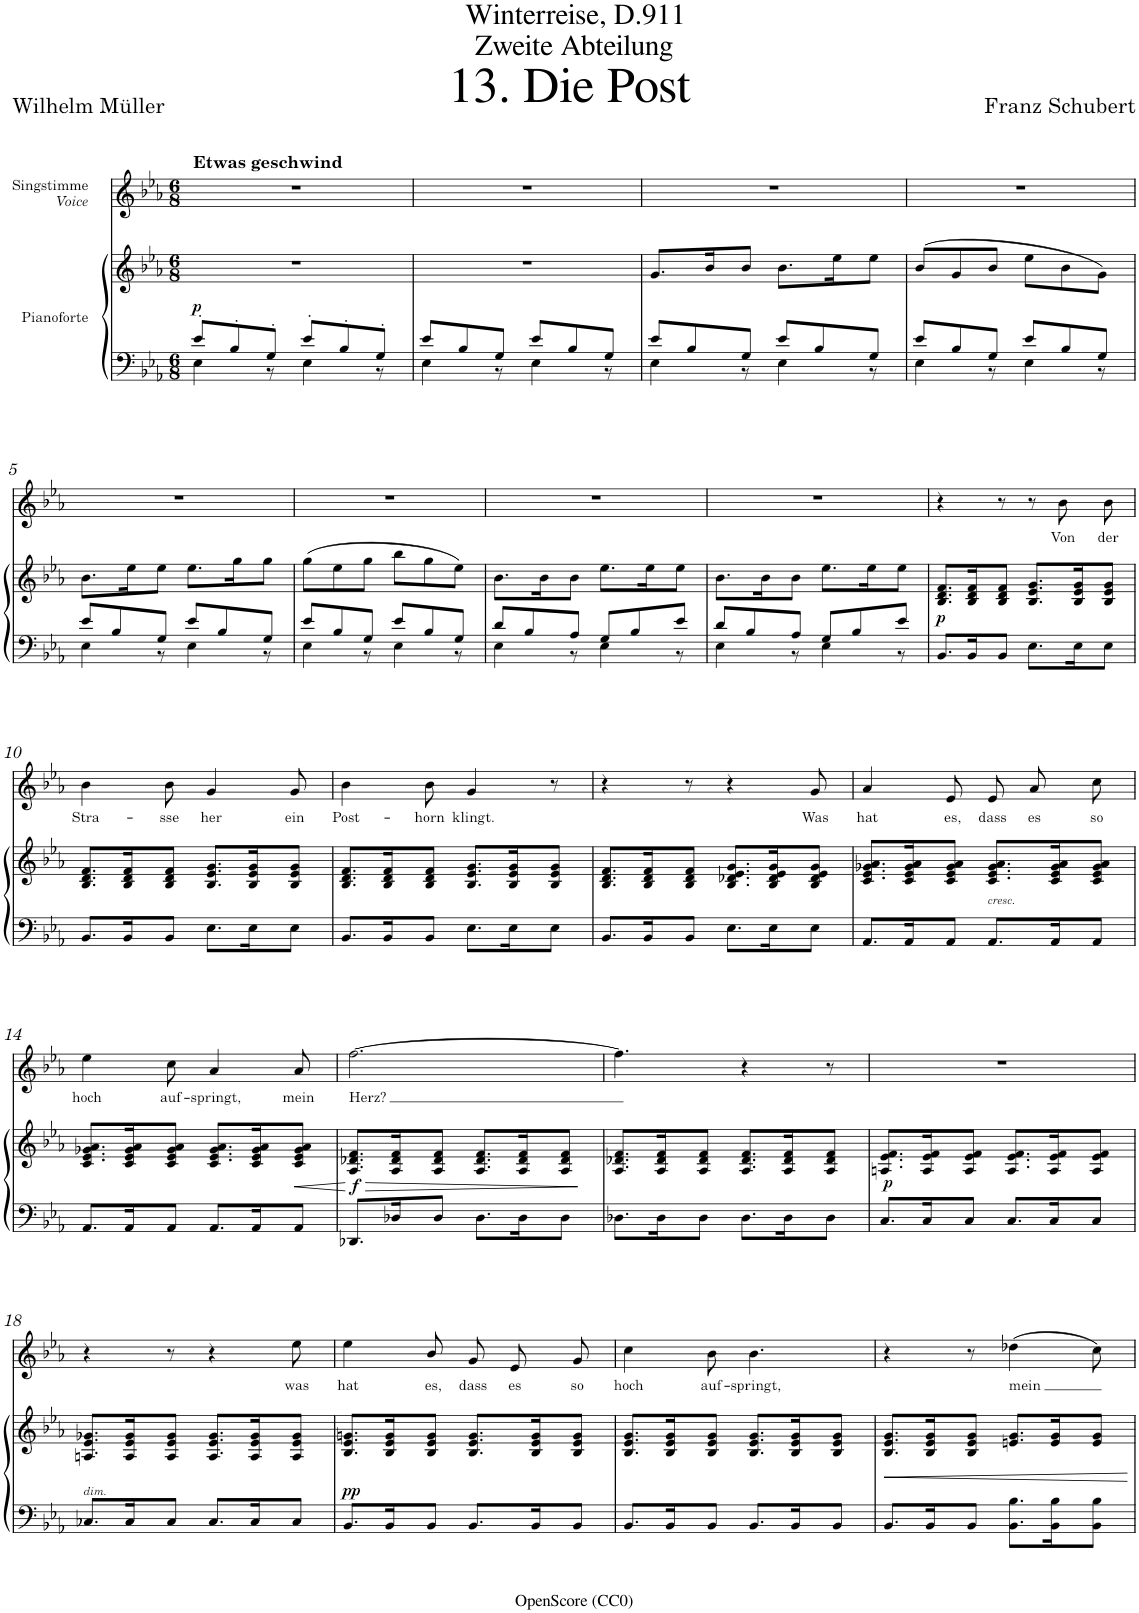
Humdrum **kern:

**kern	**kern	**dynam	**kern	**text
*part2	*part2	*part2	*part1	*part1
*staff3	*staff2	*staff2/3	*staff1	*staff1
*I"Pianoforte	*	*	*I"Singstimme Voice	*
*I'Pno	*	*	*	*
*clefF4	*clefG2	*	*clefG2	*
*k[b-e-a-]	*k[b-e-a-]	*	*k[b-e-a-]	*
*M6/8	*M6/8	*	*M6/8	*
=1	=1	=1	=1	=1
*^	*	*	*	*
!	!	!	!	!LO:TX:a:B:t=Etwas geschwind	!
!	!	!	!LO:DY:b	!	!
8e-'/L	4E-\	2.r	p	2.r	.
8B-'/	.	.	.	.	.
8G'/J	8r	.	.	.	.
8e-'/L	4E-\	.	.	.	.
8B-'/	.	.	.	.	.
8G'/J	8r	.	.	.	.
=2	=2	=2	=2	=2	=2
8e-/L	4E-\	2.r	.	2.r	.
8B-/	.	.	.	.	.
8G/J	8r	.	.	.	.
8e-/L	4E-\	.	.	.	.
8B-/	.	.	.	.	.
8G/J	8r	.	.	.	.
=3	=3	=3	=3	=3	=3
8e-/L	4E-\	8.g/L	.	2.r	.
8B-/	.	.	.	.	.
.	.	16b-/K	.	.	.
8G/J	8r	8b-/J	.	.	.
8e-/L	4E-\	8.b-\L	.	.	.
8B-/	.	.	.	.	.
.	.	16ee-\K	.	.	.
8G/J	8r	8ee-\J	.	.	.
=4	=4	=4	=4	=4	=4
8e-/L	4E-\	(8b-/L	.	2.r	.
8B-/	.	8g/	.	.	.
8G/J	8r	8b-/J	.	.	.
8e-/L	4E-\	8ee-\L	.	.	.
8B-/	.	8b-\	.	.	.
8G/J	8r	8g\J)	.	.	.
!!LO:LB:g=z
=5	=5	=5	=5	=5	=5
8e-/L	4E-\	8.b-\L	.	2.r	.
8B-/	.	.	.	.	.
.	.	16ee-\K	.	.	.
8G/J	8r	8ee-\J	.	.	.
8e-/L	4E-\	8.ee-\L	.	.	.
8B-/	.	.	.	.	.
.	.	16gg\K	.	.	.
8G/J	8r	8gg\J	.	.	.
=6	=6	=6	=6	=6	=6
8e-/L	4E-\	(8gg\L	.	2.r	.
8B-/	.	8ee-\	.	.	.
8G/J	8r	8gg\J	.	.	.
8e-/L	4E-\	8bb-\L	.	.	.
8B-/	.	8gg\	.	.	.
8G/J	8r	8ee-\J)	.	.	.
=7	=7	=7	=7	=7	=7
8d/L	4E-\	8.b-\L	.	2.r	.
8B-/	.	.	.	.	.
.	.	16b-\K	.	.	.
8A-/J	8r	8b-\J	.	.	.
8G/L	4E-\	8.ee-\L	.	.	.
8B-/	.	.	.	.	.
.	.	16ee-\K	.	.	.
8e-/J	8r	8ee-\J	.	.	.
=8	=8	=8	=8	=8	=8
8d/L	4E-\	8.b-\L	.	2.r	.
8B-/	.	.	.	.	.
.	.	16b-\K	.	.	.
8A-/J	8r	8b-\J	.	.	.
8G/L	4E-\	8.ee-\L	.	.	.
8B-/	.	.	.	.	.
.	.	16ee-\K	.	.	.
8e-/J	8r	8ee-\J	.	.	.
=9	=9	=9	=9	=9	=9
!	!	!	!LO:DY:b	!	!
*v	*v	*	*	*	*
8.BB-/L	8.B-/ 8.d/ 8.f/L	p	4r	.
16BB-/K	16B-/ 16d/ 16f/K	.	.	.
8BB-/J	8B-/ 8d/ 8f/J	.	8r	.
8.E-\L	8.B-/ 8.e-/ 8.g/L	.	8r	.
!	!	!	!	!LO:LY:b
.	.	.	8b-\L	Von
16E-\K	16B-/ 16e-/ 16g/K	.	.	.
!	!	!	!	!LO:LY:b
8E-\J	8B-/ 8e-/ 8g/J	.	8b-\J	der
!!LO:LB:g=z
=10	=10	=10	=10	=10
!	!	!	!	!LO:LY:b
8.BB-/L	8.B-/ 8.d/ 8.f/L	.	4b-\	Stra-
16BB-/K	16B-/ 16d/ 16f/K	.	.	.
!	!	!	!	!LO:LY:b
8BB-/J	8B-/ 8d/ 8f/J	.	8b-\	-sse
!	!	!	!	!LO:LY:b
8.E-\L	8.B-/ 8.e-/ 8.g/L	.	4g/	her
16E-\K	16B-/ 16e-/ 16g/K	.	.	.
!	!	!	!	!LO:LY:b
8E-\J	8B-/ 8e-/ 8g/J	.	8g/	ein
=11	=11	=11	=11	=11
!	!	!	!	!LO:LY:b
8.BB-/L	8.B-/ 8.d/ 8.f/L	.	4b-\	Post-
16BB-/K	16B-/ 16d/ 16f/K	.	.	.
!	!	!	!	!LO:LY:b
8BB-/J	8B-/ 8d/ 8f/J	.	8b-\	-horn
!	!	!	!	!LO:LY:b
8.E-\L	8.B-/ 8.e-/ 8.g/L	.	4g/	klingt.
16E-\K	16B-/ 16e-/ 16g/K	.	.	.
8E-\J	8B-/ 8e-/ 8g/J	.	8r	.
=12	=12	=12	=12	=12
8.BB-/L	8.B-/ 8.d/ 8.f/L	.	4r	.
16BB-/K	16B-/ 16d/ 16f/K	.	.	.
8BB-/J	8B-/ 8d/ 8f/J	.	8r	.
8.E-\L	8.B-/ 8.d-X/ 8.e-/ 8.g/L	.	4r	.
16E-\K	16B-/ 16d-/ 16e-/ 16g/K	.	.	.
!	!	!	!	!LO:LY:b
8E-\J	8B-/ 8d-/ 8e-/ 8g/J	.	8g/	Was
=13	=13	=13	=13	=13
!	!	!	!	!LO:LY:b
8.AA-/L	8.c/ 8.e-/ 8.g-X/ 8.a-/L	.	4a-/	hat
16AA-/K	16c/ 16e-/ 16g-/ 16a-/K	.	.	.
!	!	!	!	!LO:LY:b
8AA-/J	8c/ 8e-/ 8g-/ 8a-/J	.	8e-/	es,
!	!LO:TX:b:i:t=cresc.	!	!	!
!	!	!	!	!LO:LY:b
8.AA-/L	8.c/ 8.e-/ 8.g-/ 8.a-/L	.	8e-/L	dass
!	!	!	!	!LO:LY:b
.	.	.	8a-/	es
16AA-/K	16c/ 16e-/ 16g-/ 16a-/K	.	.	.
!	!	!	!	!LO:LY:b
8AA-/J	8c/ 8e-/ 8g-/ 8a-/J	.	8cc/J	so
!!LO:LB:g=z
=14	=14	=14	=14	=14
!	!	!	!	!LO:LY:b
8.AA-/L	8.c/ 8.e-/ 8.g-X/ 8.a-/L	.	4ee-\	hoch
16AA-/K	16c/ 16e-/ 16g-/ 16a-/K	.	.	.
!	!	!	!	!LO:LY:b
8AA-/J	8c/ 8e-/ 8g-/ 8a-/J	.	8cc\	auf-
!	!	!	!	!LO:LY:b
8.AA-/L	8.c/ 8.e-/ 8.g-/ 8.a-/L	.	4a-/	-springt,
16AA-/K	16c/ 16e-/ 16g-/ 16a-/K	.	.	.
!	!	!LO:HP:b	!	!LO:LY:b
8AA-/J	8c/ 8e-/ 8g-/ 8a-/J	<	8a-/	mein
.	.	[	.	.
=15	=15	=15	=15	=15
!	!	!LO:HP:b	!	!LO:LY:b
!	!	!LO:DY:n=1:b	!	!
8.DD-X/L	8.A-/ 8.d-X/ 8.f/L	> f	[2.ff\	Herz?
16D-X/K	16A-/ 16d-/ 16f/K	.	.	.
8D-/J	8A-/ 8d-/ 8f/J	.	.	.
8.D-\L	8.A-/ 8.d-/ 8.f/L	.	.	.
16D-\K	16A-/ 16d-/ 16f/K	.	.	.
8D-\J	8A-/ 8d-/ 8f/J	.	.	.
.	.	]	.	.
=16	=16	=16	=16	=16
8.D-X\L	8.A-/ 8.d-X/ 8.f/L	.	4.ff\]	.
16D-\K	16A-/ 16d-/ 16f/K	.	.	.
8D-\J	8A-/ 8d-/ 8f/J	.	.	.
8.D-\L	8.A-/ 8.d-/ 8.f/L	.	4r	.
16D-\K	16A-/ 16d-/ 16f/K	.	.	.
8D-\J	8A-/ 8d-/ 8f/J	.	8r	.
=17	=17	=17	=17	=17
!	!	!LO:DY:b	!	!
8.C/L	8.An/ 8.e-/ 8.f/L	p	2.r	.
16C/K	16A/ 16e-/ 16f/K	.	.	.
8C/J	8A/ 8e-/ 8f/J	.	.	.
8.C/L	8.A/ 8.e-/ 8.f/L	.	.	.
16C/K	16A/ 16e-/ 16f/K	.	.	.
8C/J	8A/ 8e-/ 8f/J	.	.	.
!!LO:LB:g=z
=18	=18	=18	=18	=18
!	!LO:TX:b:i:t=dim.	!	!	!
8.C-X/L	8.An/ 8.e-/ 8.g-X/L	.	4r	.
16C-/K	16A/ 16e-/ 16g-/K	.	.	.
8C-/J	8A/ 8e-/ 8g-/J	.	8r	.
8.C-/L	8.A/ 8.e-/ 8.g-/L	.	4r	.
16C-/K	16A/ 16e-/ 16g-/K	.	.	.
!	!	!	!	!LO:LY:b
8C-/J	8A/ 8e-/ 8g-/J	.	8ee-\	was
=19	=19	=19	=19	=19
!	!	!LO:DY:b	!	!LO:LY:b
8.BB-/L	8.B-/ 8.e-/ 8.gn/L	pp	4ee-\	hat
16BB-/K	16B-/ 16e-/ 16g/K	.	.	.
!	!	!	!	!LO:LY:b
8BB-/J	8B-/ 8e-/ 8g/J	.	8b-/	es,
!	!	!	!	!LO:LY:b
8.BB-/L	8.B-/ 8.e-/ 8.g/L	.	8g/L	dass
!	!	!	!	!LO:LY:b
.	.	.	8e-/	es
16BB-/K	16B-/ 16e-/ 16g/K	.	.	.
!	!	!	!	!LO:LY:b
8BB-/J	8B-/ 8e-/ 8g/J	.	8g/J	so
=20	=20	=20	=20	=20
!	!	!	!	!LO:LY:b
8.BB-/L	8.B-/ 8.e-/ 8.g/L	.	4cc\	hoch
16BB-/K	16B-/ 16e-/ 16g/K	.	.	.
!	!	!	!	!LO:LY:b
8BB-/J	8B-/ 8e-/ 8g/J	.	8b-\	auf-
!	!	!	!	!LO:LY:b
8.BB-/L	8.B-/ 8.e-/ 8.g/L	.	4.b-\	-springt,
16BB-/K	16B-/ 16e-/ 16g/K	.	.	.
8BB-/J	8B-/ 8e-/ 8g/J	.	.	.
=21	=21	=21	=21	=21
!	!	!LO:HP:b	!	!
8.BB-/L	8.B-/ 8.e-/ 8.g/L	<	4r	.
16BB-/K	16B-/ 16e-/ 16g/K	.	.	.
8BB-/J	8B-/ 8e-/ 8g/J	.	8r	.
!	!	!	!	!LO:LY:b
8.BB-\ 8.B-\L	8.en/ 8.g/L	.	(>4dd-X\	mein
16BB-\ 16B-\K	16e/ 16g/K	.	.	.
8BB-\ 8B-\J	8e/ 8g/J	.	8cc\)	.
.	.	[	.	.
=	=	=	=	=
*-	*-	*-	*-	*-
